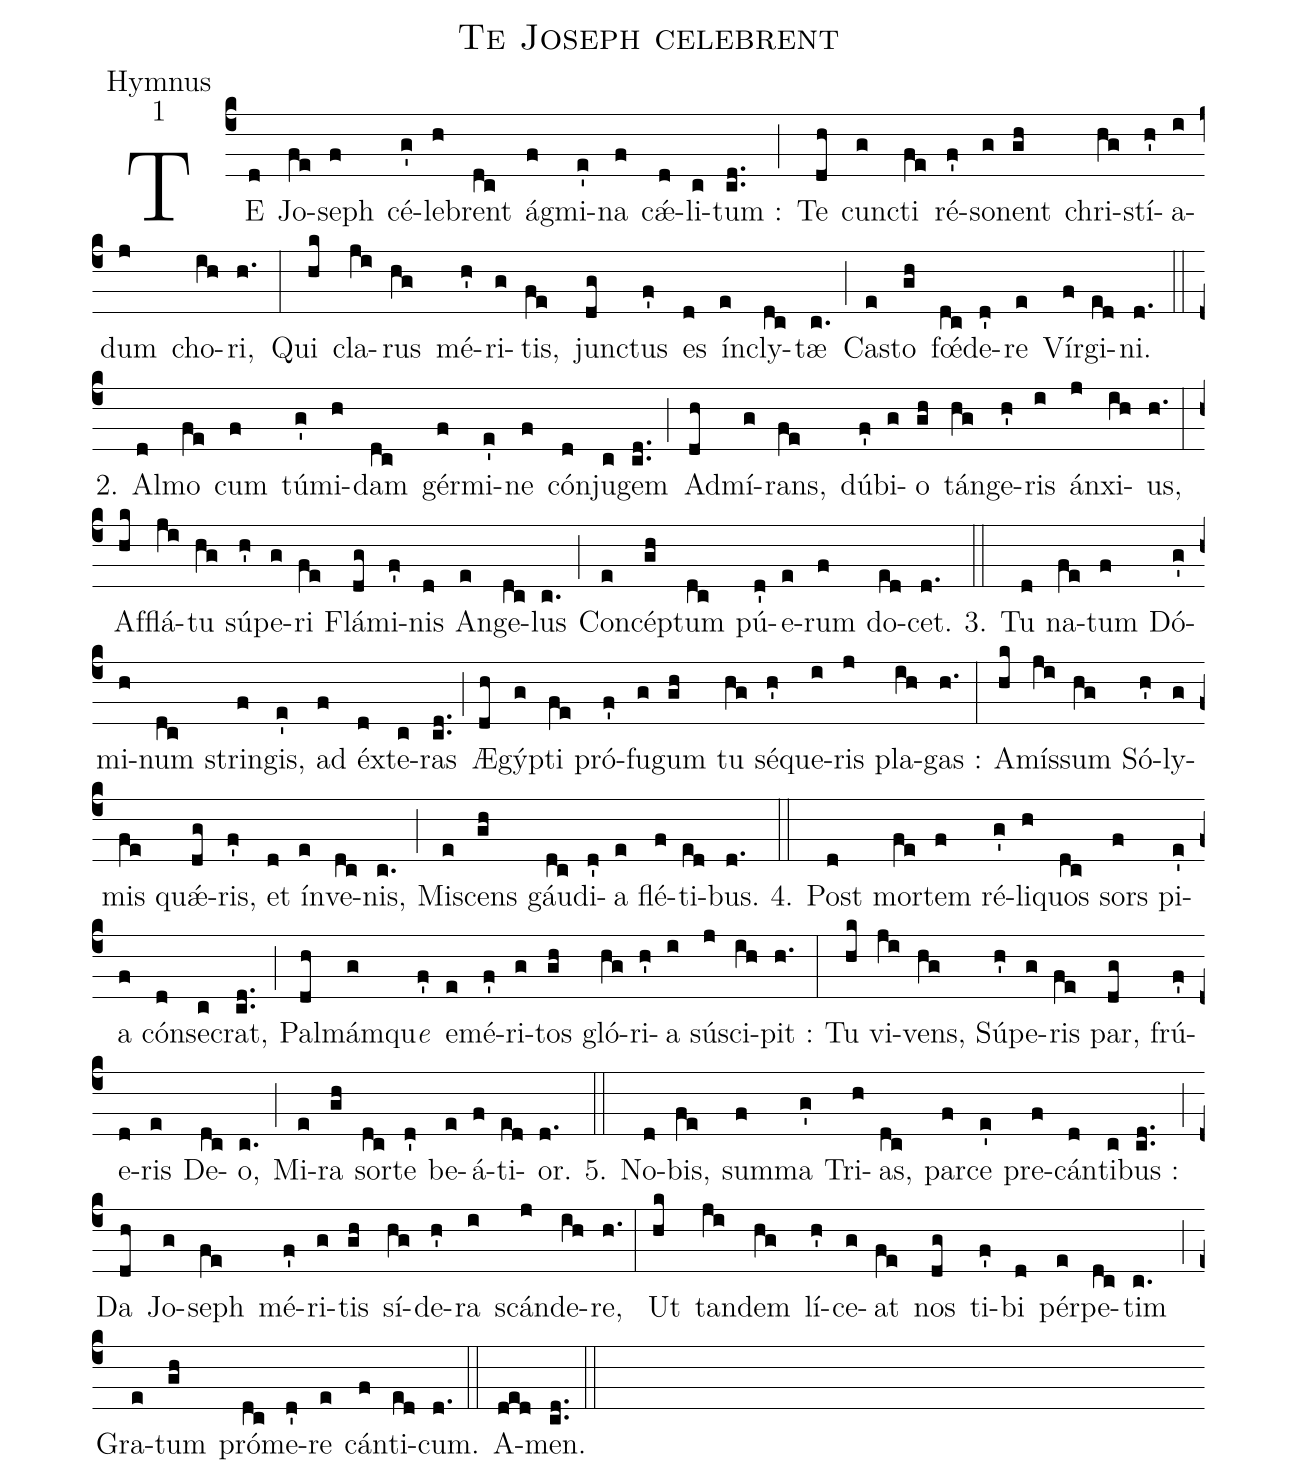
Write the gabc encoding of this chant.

name:Te Joseph celebrent;
office-part:Hymnus;
mode:1;
%%
(c4) TE(d) Jo(fe)seph(f) cé(g')le(h)brent(dc) á(f)gmi(e')na(f) c{<sp>'æ</sp>}(d)li(c)tum :(cd..) (;) Te(dh) cun(g)cti(fe) ré(f')so(g)nent(gh) chri(hg)stí(h')a(i)dum(j) cho(ih)ri,(h.) (:) Qui(hk) cla(ji)rus(hg) mé(h')ri(g)tis,(fe) jun(dg)ctus(f') es(d) ín(e)cly(dc)tæ(c.) (;) Ca(e)sto(gh) f{<sp>'œ</sp>}(dc)de(d')re(e) Vír(f)gi(ed)ni.(d.) (::)
2. Al(d)mo(fe) cum(f) tú(g')mi(h)dam(dc) gér(f)mi(e')ne(f) cón(d)ju(c)gem(cd..) (;) Ad(dh)mí(g)rans,(fe) dú(f')bi(g)o(gh) tán(hg)ge(h')ris(i) án(j)xi(ih)us,(h.) (:) Af(hk)flá(ji)tu(hg) sú(h')pe(g)ri(fe) Flá(dg)mi(f')nis(d) An(e)ge(dc)lus(c.) (;) Con(e)cé(gh)ptum(dc) pú(d')e(e)rum(f) do(ed)cet.(d.) (::)
3. Tu(d) na(fe)tum(f) Dó(g')mi(h)num(dc) strin(f)gis,(e') ad(f) éx(d)te(c)ras(cd..) (;) Æ(dh)gý(g)pti(fe) pró(f')fu(g)gum(gh) tu(hg) sé(h')que(i)ris(j) pla(ih)gas :(h.) (:) A(hk)mís(ji)sum(hg) Só(h')ly(g)mis(fe) qu{<sp>'æ</sp>}(dg)ris,(f') et(d) ín(e)ve(dc)nis,(c.) (;) Mi(e)scens(gh) gáu(dc)di(d')a(e) flé(f)ti(ed)bus.(d.) (::)
4. Post(d) mor(fe)tem(f) ré(g')li(h)quos(dc) sors(f) pi(e')a(f) cón(d)se(c)crat,(cd..) (;) Pal(dh)mám(g)qu<i>e</i>(f') e(e)mé(f')ri(g)tos(gh) gló(hg)ri(h')a(i) sús(j)ci(ih)pit :(h.) (:) Tu(hk) vi(ji)vens,(hg) Sú(h')pe(g)ris(fe) par,(dg) frú(f')e(d)ris(e) De(dc)o,(c.) (;) Mi(e)ra(gh) sor(dc)te(d') be(e)á(f)ti(ed)or.(d.) (::)
5. No(d)bis,(fe) sum(f)ma(g') Tri(h)as,(dc) par(f)ce(e') pre(f)cán(d)ti(c)bus :(cd..) (;) Da(dh) Jo(g)seph(fe) mé(f')ri(g)tis(gh) sí(hg)de(h')ra(i) scán(j)de(ih)re,(h.) (:) Ut(hk) tan(ji)dem(hg) lí(h')ce(g)at(fe) nos(dg) ti(f')bi(d) pér(e)pe(dc)tim(c.) (;) Gra(e)tum(gh) pró(dc)me(d')re(e) cán(f)ti(ed)cum.(d.) (::)
A(ded)men.(cd..) (::)
